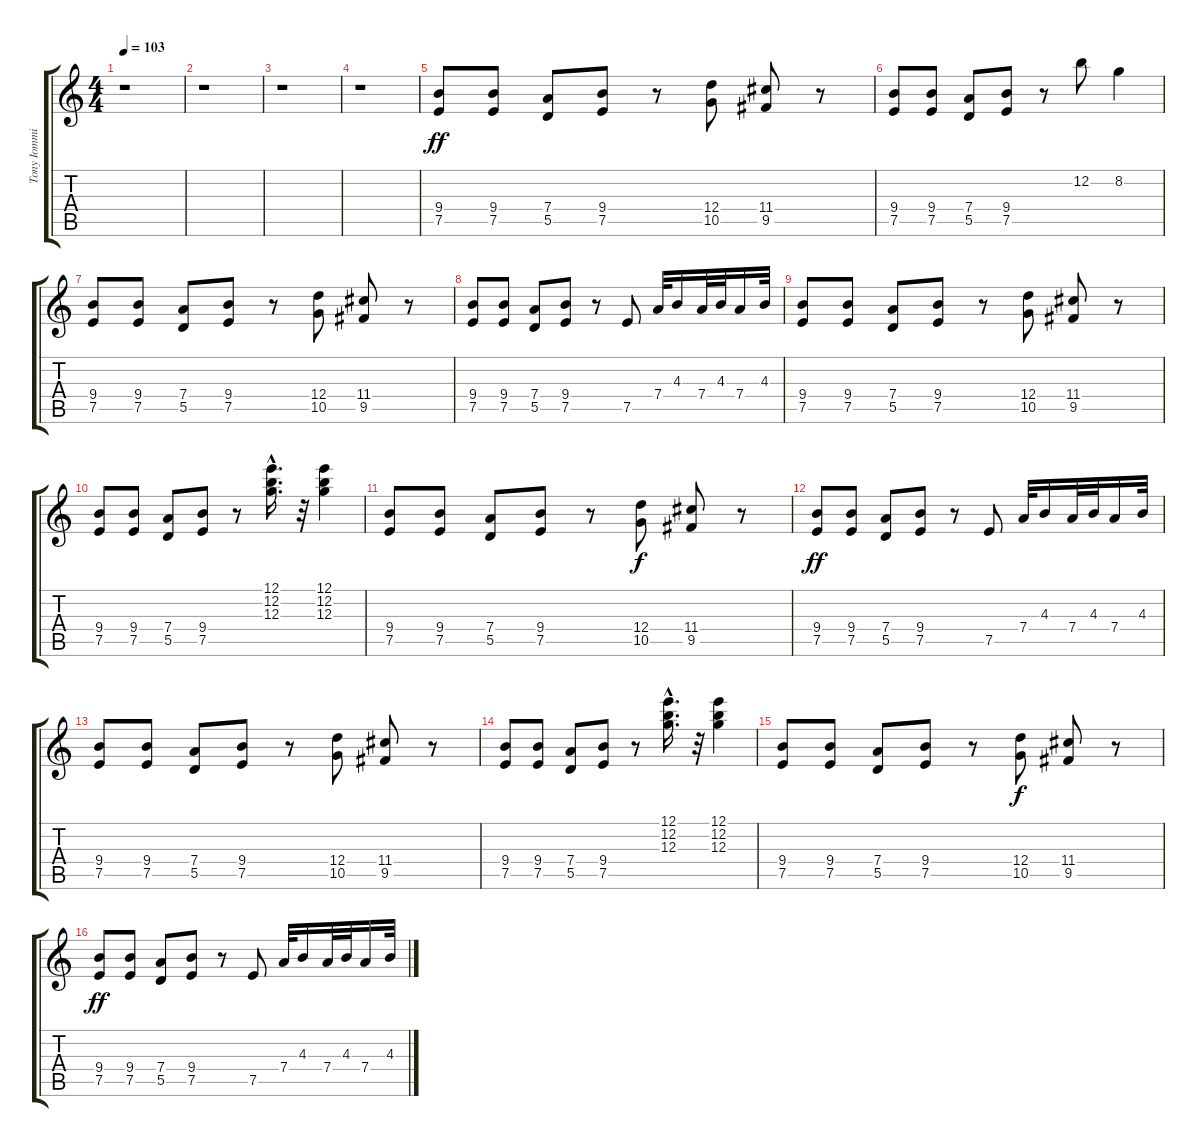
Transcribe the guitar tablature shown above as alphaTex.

\track ("Tony Iommi" "Tony Iommi") {instrument distortionguitar}
\staff {score tabs}
\tuning (E4 B3 G3 D3 A2 E2) {hide}
\ts (4 4)
\tempo 103
\clef g2
\ks c
r.1{dy ff instrument distortionguitar} |
r.1 |
r.1 |
r.1 |
(9.4 7.5).8 (9.4 7.5).8 (7.4 5.5).8 (9.4 7.5).8 r.8 (12.4 10.5).8 (11.4 9.5).8 r.8 |
(9.4 7.5).8 (9.4 7.5).8 (7.4 5.5).8 (9.4 7.5).8 r.8 12.2.8 8.2.4 |
(9.4 7.5).8 (9.4 7.5).8 (7.4 5.5).8 (9.4 7.5).8 r.8 (12.4 10.5).8 (11.4 9.5).8 r.8 |
(9.4 7.5).8 (9.4 7.5).8 (7.4 5.5).8 (9.4 7.5).8 r.8 7.5.8 7.4.32 4.3.16 7.4.32 4.3.32 7.4.16 4.3.32 |
(9.4 7.5).8 (9.4 7.5).8 (7.4 5.5).8 (9.4 7.5).8 r.8 (12.4 10.5).8 (11.4 9.5).8 r.8 |
(9.4 7.5).8 (9.4 7.5).8 (7.4 5.5).8 (9.4 7.5).8 r.8 (12.1{hac} 12.2{hac} 12.3{hac}).16{d} r.32 (12.1 12.2 12.3).4 |
(9.4 7.5).8 (9.4 7.5).8 (7.4 5.5).8 (9.4 7.5).8 r.8 (12.4 10.5).8{dy f} (11.4 9.5).8 r.8 |
(9.4 7.5).8{dy ff} (9.4 7.5).8 (7.4 5.5).8 (9.4 7.5).8 r.8 7.5.8 7.4.32 4.3.16 7.4.32 4.3.32 7.4.16 4.3.32 |
(9.4 7.5).8 (9.4 7.5).8 (7.4 5.5).8 (9.4 7.5).8 r.8 (12.4 10.5).8 (11.4 9.5).8 r.8 |
(9.4 7.5).8 (9.4 7.5).8 (7.4 5.5).8 (9.4 7.5).8 r.8 (12.1{hac} 12.2{hac} 12.3{hac}).16{d} r.32 (12.1 12.2 12.3).4 |
(9.4 7.5).8 (9.4 7.5).8 (7.4 5.5).8 (9.4 7.5).8 r.8 (12.4 10.5).8{dy f} (11.4 9.5).8 r.8 |
(9.4 7.5).8{dy ff} (9.4 7.5).8 (7.4 5.5).8 (9.4 7.5).8 r.8 7.5.8 7.4.32 4.3.16 7.4.32 4.3.32 7.4.16 4.3.32
